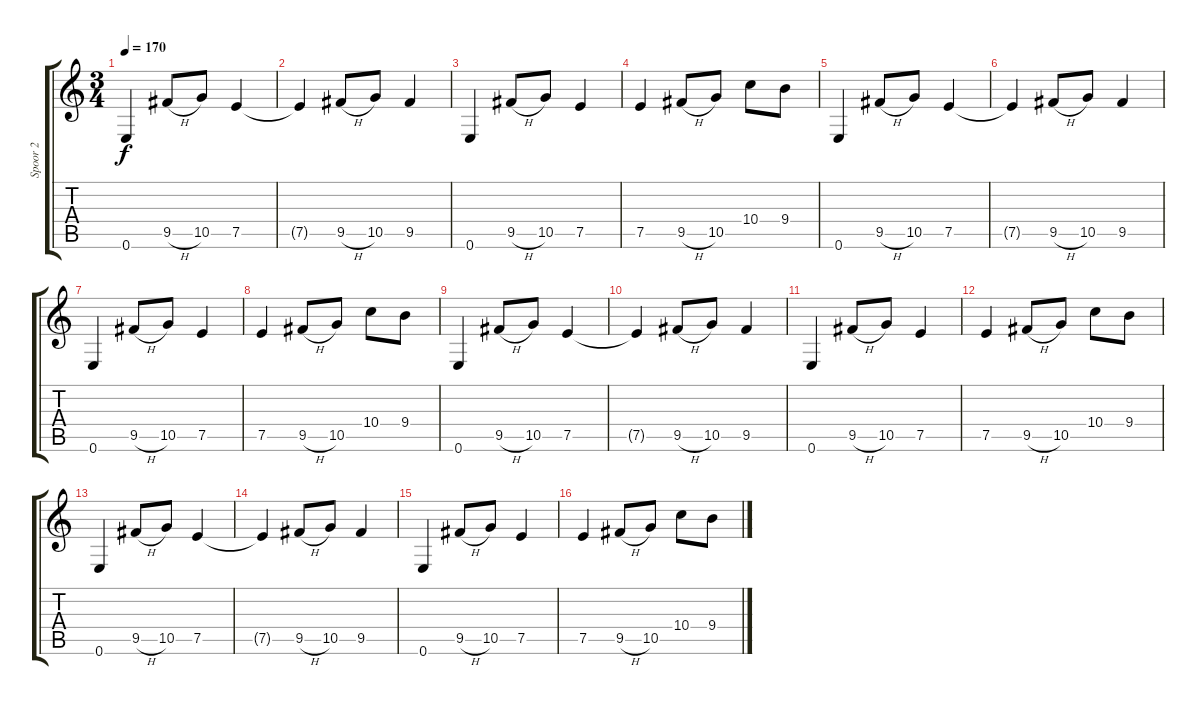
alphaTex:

\track ("Spoor 2" "Spoor 2") {instrument overdrivenguitar}
\staff {score tabs}
\tuning (E4 B3 G3 D3 A2 E2) {hide}
\ts (3 4)
\tempo 170
\clef g2
\ks c
0.6.4{dy f} 9.5{h}.8 10.5.8 7.5.4 |
7.5{t}.4 9.5{h}.8 10.5.8 9.5.4 |
0.6.4 9.5{h}.8 10.5.8 7.5.4 |
7.5.4 9.5{h}.8 10.5.8 10.4.8 9.4.8 |
0.6.4 9.5{h}.8 10.5.8 7.5.4 |
7.5{t}.4 9.5{h}.8 10.5.8 9.5.4 |
0.6.4 9.5{h}.8 10.5.8 7.5.4 |
7.5.4 9.5{h}.8 10.5.8 10.4.8 9.4.8 |
0.6.4 9.5{h}.8 10.5.8 7.5.4 |
7.5{t}.4 9.5{h}.8 10.5.8 9.5.4 |
0.6.4 9.5{h}.8 10.5.8 7.5.4 |
7.5.4 9.5{h}.8 10.5.8 10.4.8 9.4.8 |
0.6.4 9.5{h}.8 10.5.8 7.5.4 |
7.5{t}.4 9.5{h}.8 10.5.8 9.5.4 |
0.6.4 9.5{h}.8 10.5.8 7.5.4 |
7.5.4 9.5{h}.8 10.5.8 10.4.8 9.4.8
